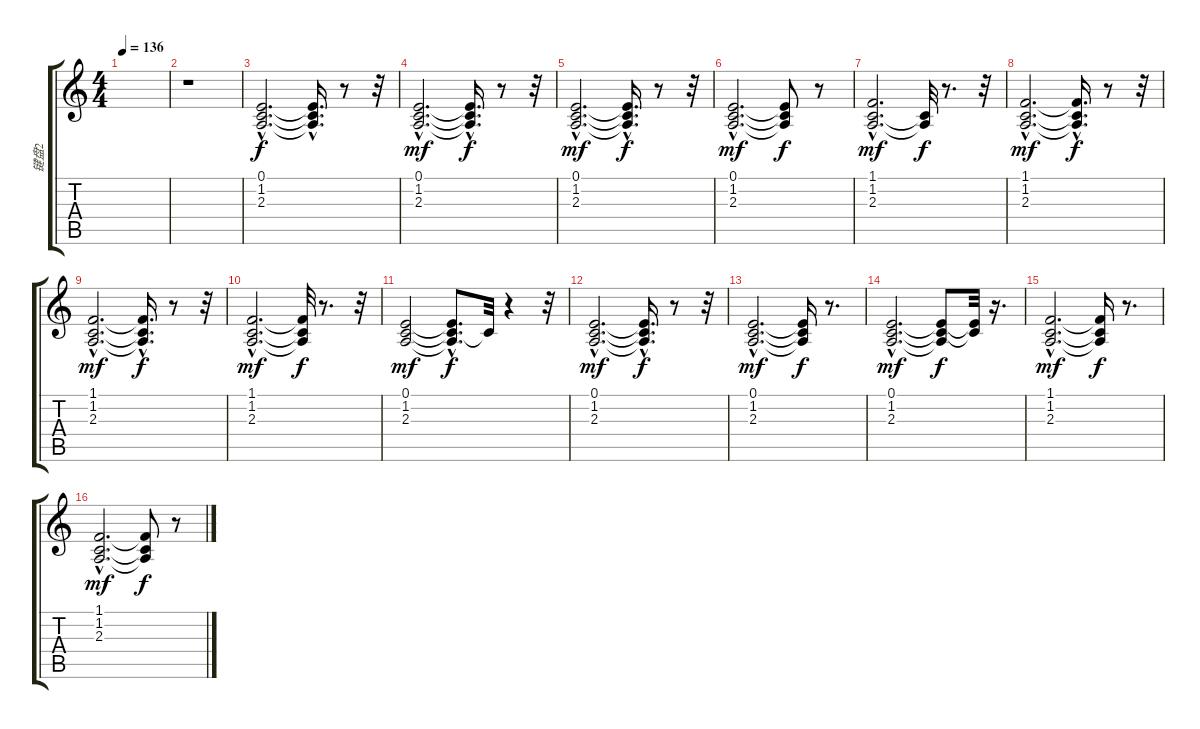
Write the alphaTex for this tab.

\track ("键盘2" "键盘2") {instrument stringensemble1}
\staff {score tabs}
\tuning (E4 B3 G3 D3 A2 E2) {hide}
\ts (4 4)
\tempo 136
\clef g2
\ks c
|
r.1 |
(0.1{hac} 1.2{hac} 2.3{hac}).2{d} (0.1{t} 1.2{hac t} 2.3{hac t}).16{d dy f} r.8 r.32 |
(0.1{hac} 1.2{hac} 2.3{hac}).2{d dy mf} (0.1{t} 1.2{hac t} 2.3{t}).16{d dy f} r.8 r.32 |
(0.1{hac} 1.2{hac} 2.3{hac}).2{d dy mf} (0.1{t} 1.2{hac t} 2.3{t}).16{d dy f} r.8 r.32 |
(0.1{hac} 1.2{hac} 2.3{hac}).2{d dy mf} (0.1{t} 1.2{t} 2.3{t}).8{dy f} r.8 |
(1.1{hac} 1.2{hac} 2.3{hac}).2{d dy mf} (1.2{t} 2.3{t}).32{dy f} r.8{d} r.32 |
(1.1{hac} 1.2{hac} 2.3{hac}).2{d dy mf} (1.1{hac t} 1.2{hac t} 2.3{hac t}).16{d dy f} r.8 r.32 |
(1.1{hac} 1.2{hac} 2.3{hac}).2{d dy mf} (1.1{t} 1.2{t} 2.3{hac t}).16{d dy f} r.8 r.32 |
(1.1{hac} 1.2{hac} 2.3{hac}).2{d dy mf} (1.1{t} 1.2{t} 2.3{t}).32{dy f} r.8{d} r.32 |
(0.1 1.2 2.3).2{dy mf} (0.1{hac t} 1.2{hac t} 2.3{hac t}).8{d dy f} 1.2{t}.32 r.4 r.32 |
(0.1{hac} 1.2{hac} 2.3{hac}).2{d dy mf} (0.1{hac t} 1.2{hac t} 2.3{t}).16{d dy f} r.8 r.32 |
(0.1{hac} 1.2{hac} 2.3{hac}).2{d dy mf} (0.1{t} 1.2{t} 2.3{t}).16{dy f} r.8{d} |
(0.1{hac} 1.2{hac} 2.3{hac}).2{d dy mf} (0.1{t} 1.2{t} 2.3{t}).8{dy f} (0.1{t} 1.2{t}).32 r.16{d} |
(1.1{hac} 1.2{hac} 2.3{hac}).2{d dy mf} (1.1{t} 1.2{t} 2.3{t}).16{dy f} r.8{d} |
(1.1{hac} 1.2{hac} 2.3{hac}).2{d dy mf} (1.1{t} 1.2{t} 2.3{t}).8{dy f} r.8
